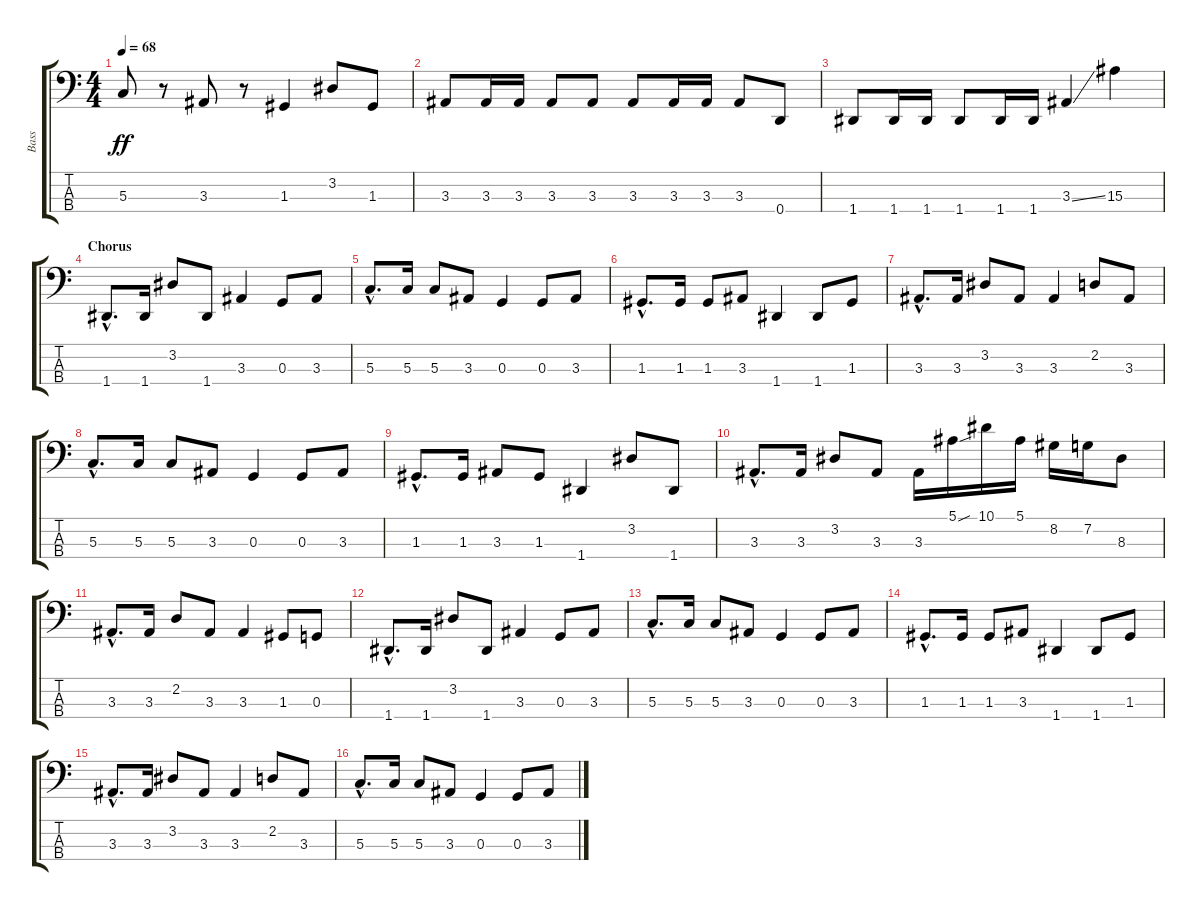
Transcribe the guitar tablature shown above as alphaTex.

\track ("Bass" "Bass") {instrument electricbassfinger}
\staff {score tabs}
\tuning (F2 C2 G1 D1) {hide}
\ts (4 4)
\tempo 68
\clef f4
\ks c
5.3.8{dy ff} r.8 3.3.8 r.8 1.3.4 3.2.8 1.3.8 |
3.3.8 3.3.16 3.3.16 3.3.8 3.3.8 3.3.8 3.3.16 3.3.16 3.3.8 0.4.8 |
1.4.8 1.4.16 1.4.16 1.4.8 1.4.16 1.4.16 3.3{ss}.4 15.3.4 |
\section ("" "Chorus")
1.4{hac}.8{d} 1.4.16 3.2.8 1.4.8 3.3.4 0.3.8 3.3.8 |
5.3{hac}.8{d} 5.3.16 5.3.8 3.3.8 0.3.4 0.3.8 3.3.8 |
1.3{hac}.8{d} 1.3.16 1.3.8 3.3.8 1.4.4 1.4.8 1.3.8 |
3.3{hac}.8{d} 3.3.16 3.2.8 3.3.8 3.3.4 2.2.8 3.3.8 |
5.3{hac}.8{d} 5.3.16 5.3.8 3.3.8 0.3.4 0.3.8 3.3.8 |
1.3{hac}.8{d} 1.3.16 3.3.8 1.3.8 1.4.4 3.2.8 1.4.8 |
3.3{hac}.8{d} 3.3.16 3.2.8 3.3.8 3.3.16 5.1{sou}.16 10.1.16 5.1.16 8.2.16 7.2.16 8.3.8 |
3.3{hac}.8{d} 3.3.16 2.2.8 3.3.8 3.3.4 1.3.8 0.3.8 |
1.4{hac}.8{d} 1.4.16 3.2.8 1.4.8 3.3.4 0.3.8 3.3.8 |
5.3{hac}.8{d} 5.3.16 5.3.8 3.3.8 0.3.4 0.3.8 3.3.8 |
1.3{hac}.8{d} 1.3.16 1.3.8 3.3.8 1.4.4 1.4.8 1.3.8 |
3.3{hac}.8{d} 3.3.16 3.2.8 3.3.8 3.3.4 2.2.8 3.3.8 |
5.3{hac}.8{d} 5.3.16 5.3.8 3.3.8 0.3.4 0.3.8 3.3.8
